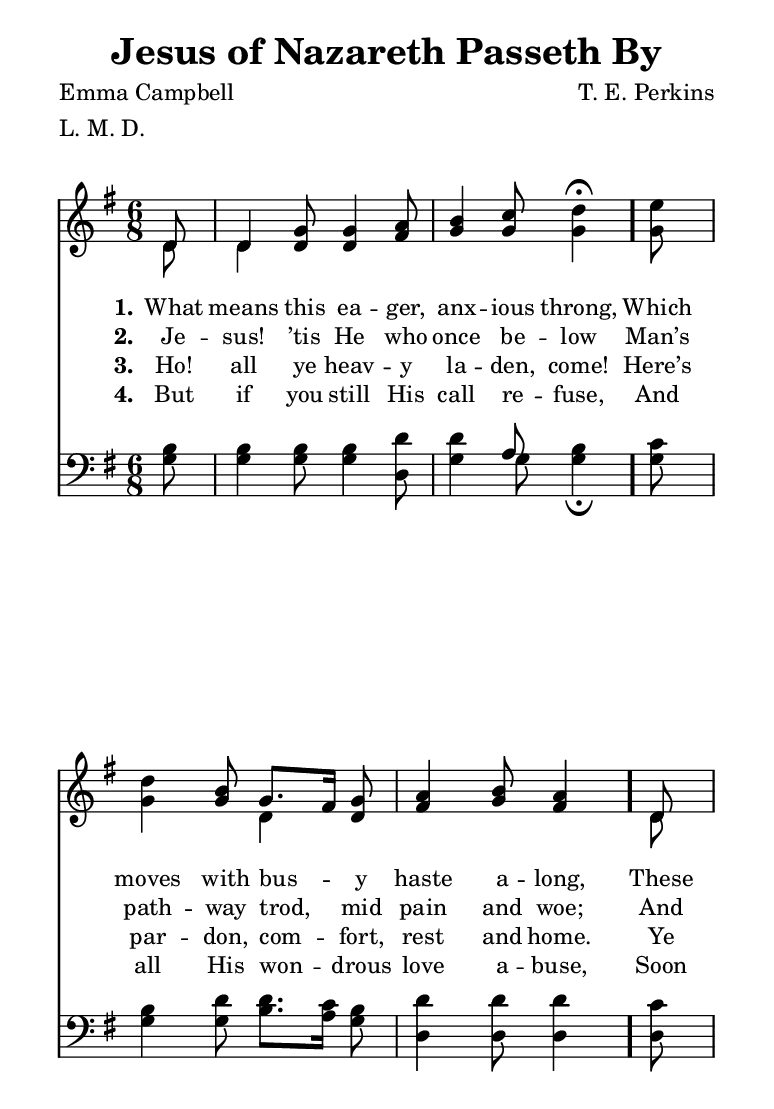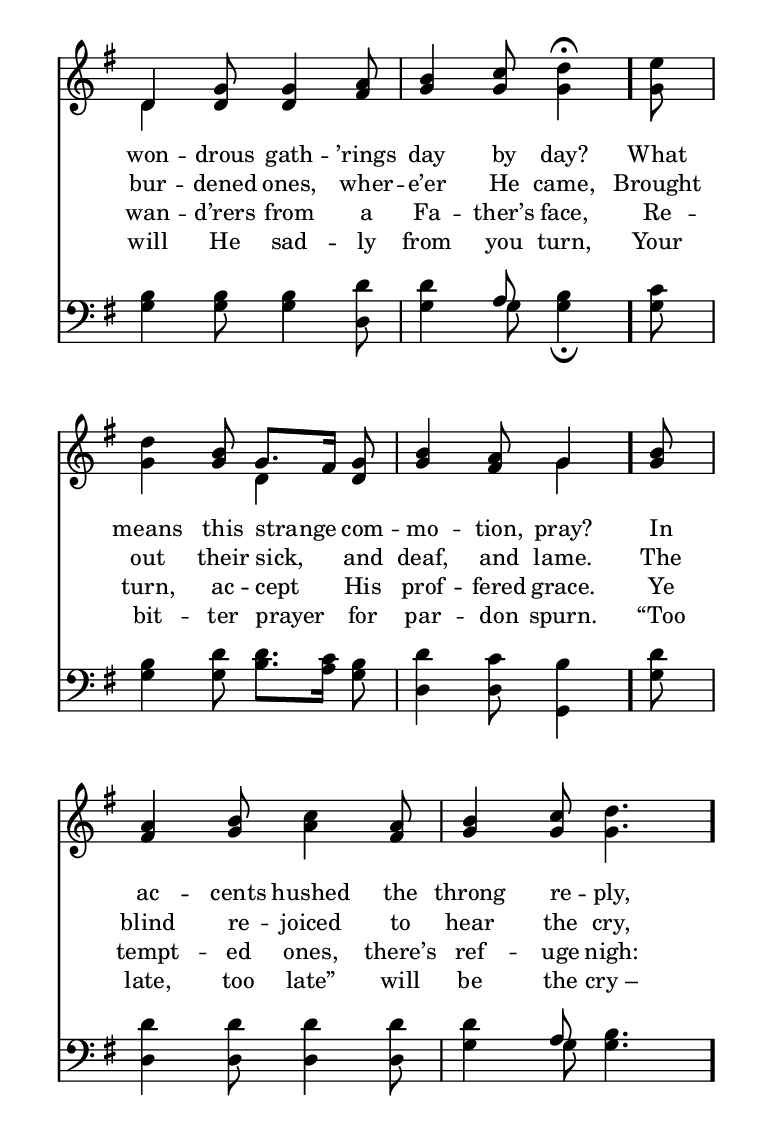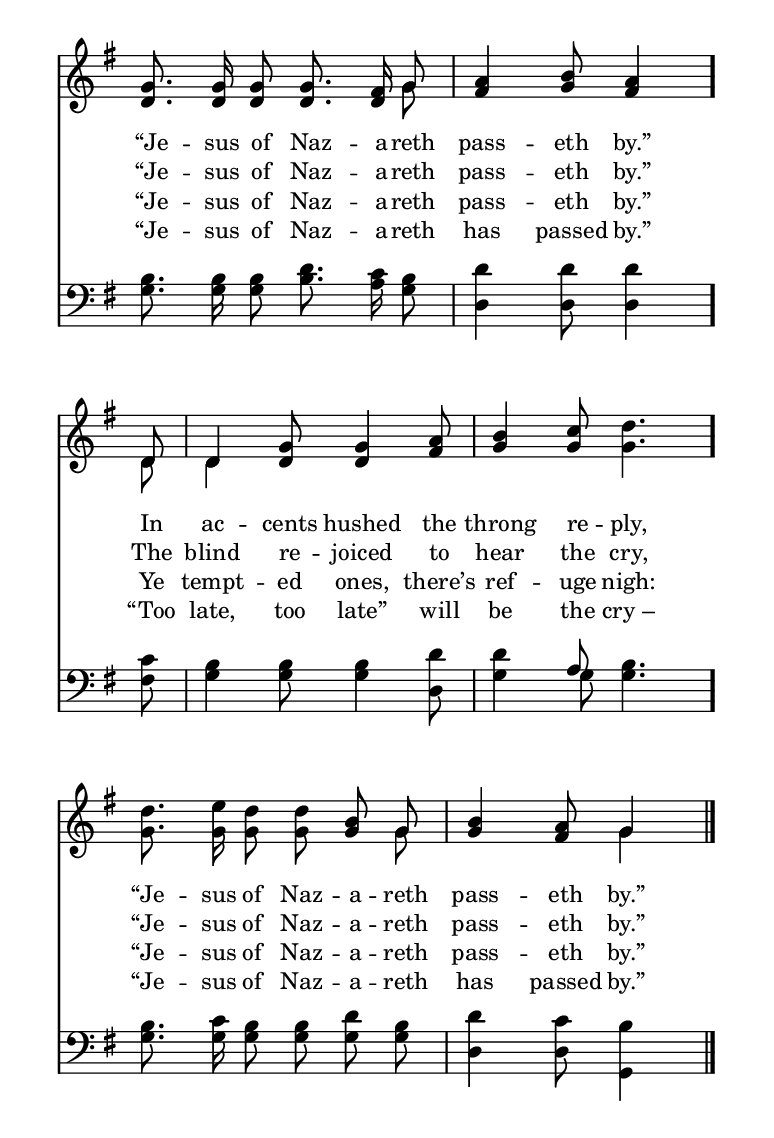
\include "common/global.ily"
\paper {
  \include "common/paper.ily"
}

\header{
  %gospel
  hymnnumber = "20"
  title = "Jesus of Nazareth Passeth By"
  tunename = ""
  meter = "L. M. D." % original has P. M.
  poet = "Emma Campbell"
  composer = "T. E. Perkins"
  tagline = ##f
}

% for fermata in MIDI
ta = { \tempo 4=86 }
tb = { \tempo 4=43 }

patternAA = { \ta c8 | c4 c8 c4 c8      | c4 c8 \tb c4 \ta } %
patternAB = { \ta c8 | c4 c8 c4 c8      | c4 c8 c4.        } %

patternBA = { \ta c8 | c4 c8 c8.[ c16] c8 | c4 c8 c4       } %
patternBB = { \ta c8 | c4 c8 c4 c8      | c4 c8 c4         } %

patternCA = { \ta c8. c16 c8 c8. c16 c8 | c4 c8 c4 } %
patternCB = { \ta c8. c16 c8 c8 c8 c8   | c4 c8 c4 } %

global = {
  \include "common/overrides.ily"
  \override Staff.TimeSignature.style = #'numbered
  \time 6/8
  \override Score.MetronomeMark.transparent = ##t % hide all fermata changes too
  \ta
  \key g \major
  \partial 8
  \autoBeamOff
}

notesSoprano = {
\global
\relative c' {

  \changePitch \patternAA { d  | d g g a     | b c d\fermata }
  \changePitch \patternBA { e  | d b g fis g | a b a }
  \changePitch \patternAA { d, | d g g a     | b c d\fermata }
  \changePitch \patternBA { e  | d b g fis g | b a g }

  \changePitch \patternAB { b              | a b c a | b c d }
  \changePitch \patternCA { g, g g g fis g | a b a   }
  \changePitch \patternAB { d,             | d g g a | b c d }
  \changePitch \patternCB { d e d d b g    | b a g   }

  \bar "|."

}
}

notesAlto = {
\global
\relative e' {

  \changePitch \patternAA { d | d d d fis | g g g     }
  \changePitch \patternBB { g | g g d d   | fis g fis }
  \changePitch \patternAA { d | d d d fis | g g g     }
  \changePitch \patternBB { g | g g d d   | g fis g   }

  \changePitch \patternAB { g           | fis g a fis | g g g }
  \changePitch \patternCA { d d d d d g | fis g fis   }
  \changePitch \patternAB { d           | d d d fis   | g g g }
  \changePitch \patternCB { g g g g g g | g fis g     }

}
}

notesTenor = {
\global
\relative a {

  \changePitch \patternAA { b | b b b d   | d a b }
  \changePitch \patternBA { c | b d d c b | d d d }
  \changePitch \patternAA { c | b b b d   | d a b }
  \changePitch \patternBA { c | b d d c b | d c b }

  \changePitch \patternAB { d           | d d d d | d a b }
  \changePitch \patternCA { b b b d c b | d d d   }
  \changePitch \patternAB { c           | b b b d | d a b }
  \changePitch \patternCB { b c b b d b | d c b   }

}
}

notesBass = {
\global
\relative f {

  \changePitch \patternAA { g | g g g d   | g g g_\fermata }
  \changePitch \patternBA { g | g g b a g | d d d  }
  \changePitch \patternAA { d | g g g d   | g g g_\fermata }
  \changePitch \patternBA { g | g g b a g | d d g, }

  \changePitch \patternAB { g'          | d d d d | g g g }
  \changePitch \patternCA { g g g b a g | d d d   }
  \changePitch \patternAB { fis g g g d | g g g   }
  \changePitch \patternCB { g g g g g g | d d g,  }

}
}

wordsA = \lyricmode {
\set stanza = "1."

What means this ea -- ger, anx -- ious throng, \bar "."
Which moves with bus -- y haste a -- long, \bar "." \eogbreak
These won -- drous gath -- ’rings day by day? \bar "."
What means this strange com -- mo -- tion, pray? \bar "." \eogbreak
In ac -- cents hushed the throng re -- ply, \bar "."
“Je -- sus of Naz -- a -- reth pass -- eth by.” \bar "." \eogbreak
In ac -- cents hushed the throng re -- ply, \bar "."
“Je -- sus of Naz -- a -- reth pass -- eth by.” \bar "." \eogbreak

}

wordsB = \lyricmode {
\set stanza = "2."

Je -- sus! ’tis He who once be -- low
Man’s path -- way trod, mid pain and woe;
And bur -- dened ones, wher -- e’er He came,
Brought out their sick, and deaf, and lame.
The blind re -- joiced to hear the cry,
“Je -- sus of Naz -- a -- reth pass -- eth by.”
The blind re -- joiced to hear the cry,
“Je -- sus of Naz -- a -- reth pass -- eth by.”

}

wordsC = \lyricmode {
\set stanza = "3."

Ho! all ye heav -- y la -- den, come!
Here’s par -- don, com -- fort, rest and home.
Ye wan -- d’rers from a Fa -- ther’s face,
Re -- turn, ac -- cept His prof -- fered grace.
Ye tempt -- ed ones, there’s ref -- uge nigh:
“Je -- sus of Naz -- a -- reth pass -- eth by.”
Ye tempt -- ed ones, there’s ref -- uge nigh:
“Je -- sus of Naz -- a -- reth pass -- eth by.”

}

wordsD = \lyricmode {
\set stanza = "4."

But if you still His call re -- fuse,
And all His won -- drous love a -- buse,
Soon will He sad -- ly from you turn,
Your bit -- ter prayer for par -- don spurn.
“Too late, too late” will be the cry_–
“Je -- sus of Naz -- a -- reth has passed by.”
“Too late, too late” will be the cry_–
“Je -- sus of Naz -- a -- reth has passed by.”

}

\score {
  \context ChoirStaff <<
    \context Staff = upper <<
      \set Staff.autoBeaming = ##f
      \set ChoirStaff.systemStartDelimiter = #'SystemStartBar
      \set ChoirStaff.printPartCombineTexts = ##f
      \partcombine #'(2 . 11) \notesSoprano \notesAlto
      \context NullVoice = sopranos { \voiceOne << \notesSoprano >> }
      \context Lyrics = one   \lyricsto sopranos \wordsA
      \context Lyrics = two   \lyricsto sopranos \wordsB
      \context Lyrics = three \lyricsto sopranos \wordsC
      \context Lyrics = four  \lyricsto sopranos \wordsD
    >>
    \context Staff = men <<
      \set Staff.autoBeaming = ##f
      \clef bass
      \set ChoirStaff.printPartCombineTexts = ##f
      \partcombine #'(2 . 11) \notesTenor \notesBass
    >>
  >>
  \layout {
    \include "common/layout.ily"
  }
  #(cond ((ly:get-option 'eog-midi-permitted) #{ \midi{
    \include "common/midi.ily"
  } #}))
}

\version "2.19.49"  % necessary for upgrading to future LilyPond versions.

% vi:set et ts=2 sw=2 ai nocindent syntax=lilypond:
